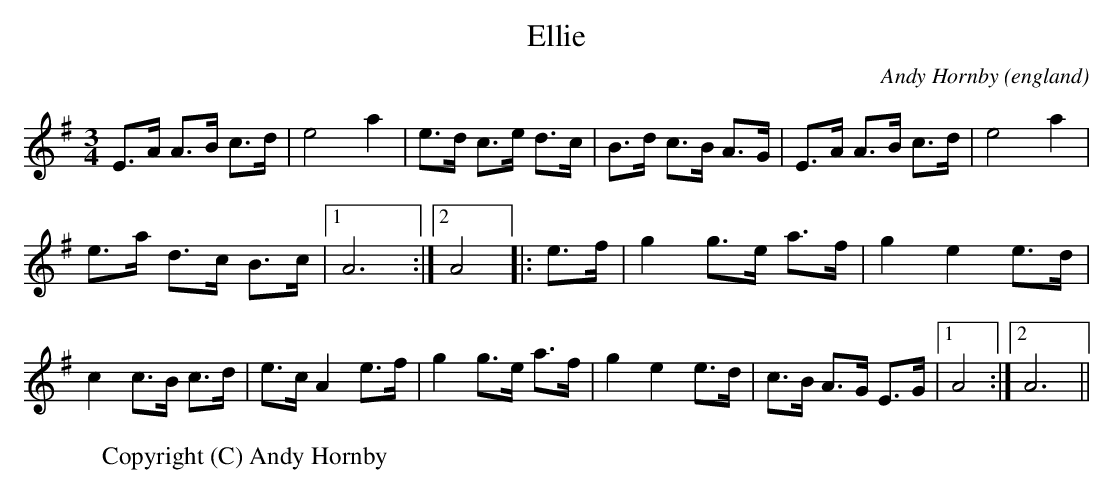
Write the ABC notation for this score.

X:1
T:Ellie
O:england
M:3/4
C:Andy Hornby
K:ADor
E>A A>B c>d|e4 a2|e>d c>e d>c|B>d c>B A>G|\
E>A A>B c>d|e4 a2|
e>a d>c B>c|1 A6 :|2 A4 || \
|: e>f|\
g2 g>e a>f|g2 e2 e>d|
c2 c>B c>d| e>c A2 e>f|\
g2 g>e a>f|g2 e2 e>d|c>B A>G E>G|1 A4 :|2 A6 ||
W:Copyright (C) Andy Hornby
